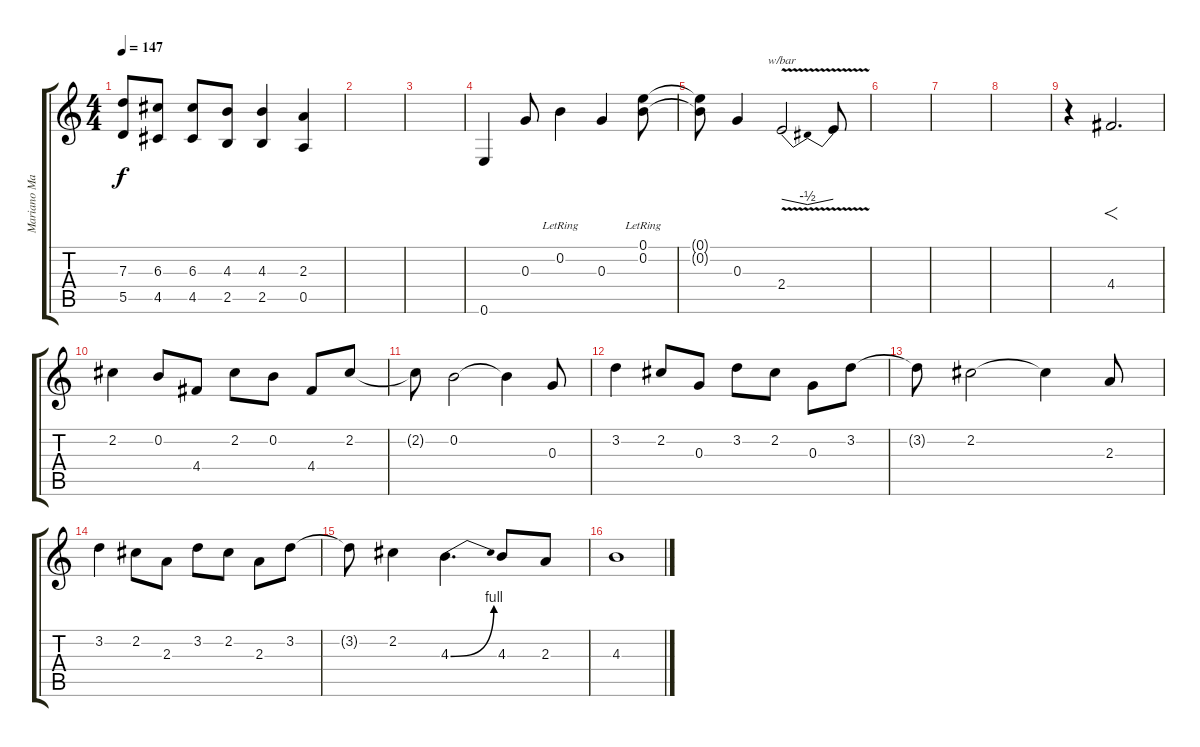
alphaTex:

\track ("Mariano Martinez" "Mariano Ma") {instrument overdrivenguitar}
\staff {score tabs}
\tuning (E4 B3 G3 D3 A2 E2) {hide}
\ts (4 4)
\tempo 147
\clef g2
\ks c
(7.3 5.5).8{dy f} (6.3 4.5).8 (6.3 4.5).8 (4.3 2.5).8 (4.3 2.5).4 (2.3 0.5).4 |
|
|
0.6.4{volume 12} 0.3.8 0.2{lr}.4 0.3.4 (0.1{lr} 0.2{lr}).8 |
(0.1{t} 0.2{t}).8 0.3.4 2.4{v}.2{tbe (dip default 0 0 30 -2 60 0)} 2.4{t}.8 |
|
|
|
r.4 4.4.2{f d volume 16} |
2.2.4 0.2.8 4.4.8 2.2.8 0.2.8 4.4.8 2.2.8 |
2.2{t}.8 0.2.2 0.2{t}.4 0.3.8 |
3.2.4 2.2.8 0.3.8 3.2.8 2.2.8 0.3.8 3.2.8 |
3.2{t}.8 2.2.2 2.2{t}.4 2.3.8 |
3.2.4 2.2.8 2.3.8 3.2.8 2.2.8 2.3.8 3.2.8 |
3.2{t}.8 2.2.4 4.3{be (bend 0 0 60 4)}.4{d} 4.3.8 2.3.8 |
4.3.1
